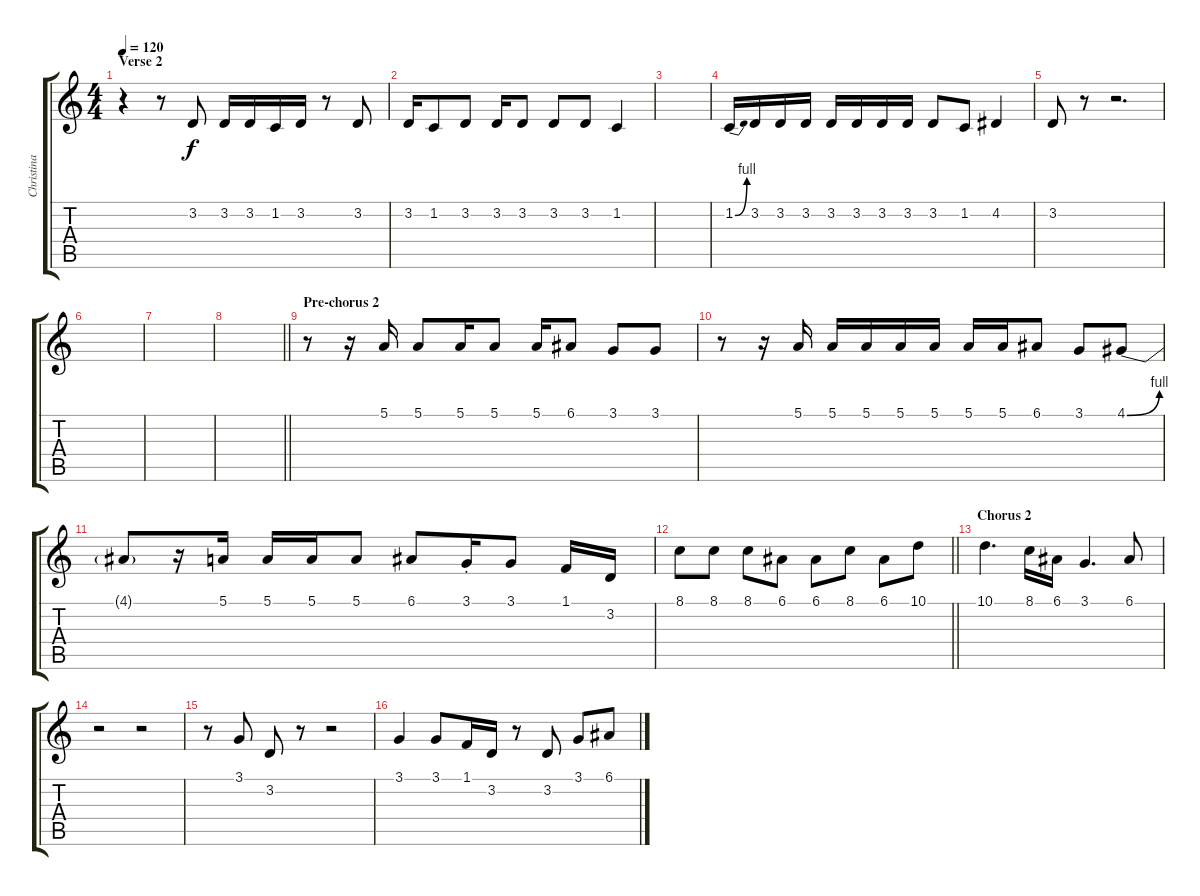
\track ("Christina" "Christina") {instrument lead6voice}
\staff {score tabs}
\tuning (E4 B3 G3 D3 A2 E2) {hide}
\ts (4 4)
\section ("" "Verse 2")
\tempo 120
\clef g2
\ks c
r.4{dy f} r.8 3.2.8 3.2.16 3.2.16 1.2.16 3.2.16 r.8 3.2.8 |
3.2.16 1.2.8 3.2.8 3.2.16 3.2.8 3.2.8 3.2.8 1.2.4 |
|
1.2{be (bend 0 0 60 4)}.16 3.2.16 3.2.16 3.2.16 3.2.16 3.2.16 3.2.16 3.2.16 3.2.8 1.2.8 4.2.4 |
3.2.8 r.8 r.2{d} |
|
|
\barLineRight lightlight
|
\section ("" "Pre-chorus 2")
r.8 r.16 5.1.16 5.1.8 5.1.16 5.1.8 5.1.16 6.1.8 3.1.8 3.1.8 |
r.8 r.16 5.1.16 5.1.16 5.1.16 5.1.16 5.1.16 5.1.16 5.1.16 6.1.8 3.1.8 4.1{be (bend 0 0 60 4)}.8 |
4.1{t}.8 r.16 5.1.16 5.1.16 5.1.16 5.1.8 6.1.8 3.1{st}.16 3.1.8 1.1.16 3.2.16 |
\barLineRight lightlight
8.1.8 8.1.8 8.1.8 6.1.8 6.1.8 8.1.8 6.1.8 10.1.8 |
\section ("" "Chorus 2")
10.1.4{d} 8.1.16 6.1.16 3.1.4{d} 6.1.8 |
r.2 r.2 |
r.8 3.1.8 3.2.8 r.8 r.2 |
3.1.4 3.1.8 1.1.16 3.2.16 r.8 3.2.8 3.1.8 6.1.8
